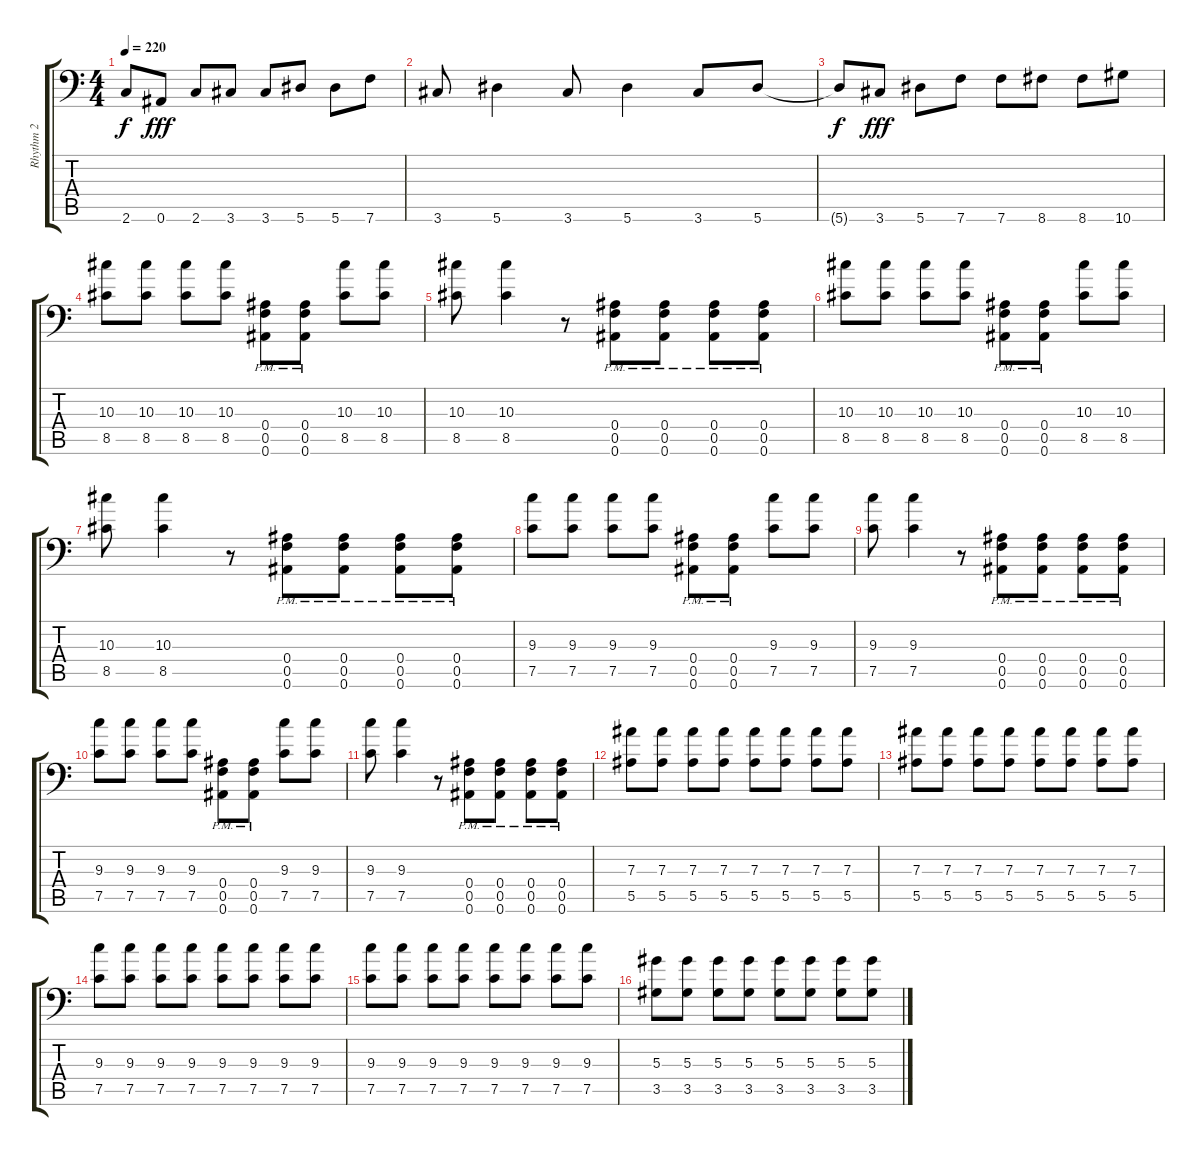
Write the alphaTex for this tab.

\track ("Rhythm 2" "Rhythm 2") {instrument distortionguitar}
\staff {score tabs}
\tuning (C4 G3 Eb3 Bb2 F2 Bb1) {hide}
\ts (4 4)
\tempo 220
\clef f4
\ks c
2.6{t}.8{dy f} 0.6.8{dy fff} 2.6.8 3.6.8 3.6.8 5.6.8 5.6.8 7.6.8 |
3.6.8 5.6.4 3.6.8 5.6.4 3.6.8 5.6.8 |
5.6{t}.8{dy f} 3.6.8{dy fff} 5.6.8 7.6.8 7.6.8 8.6.8 8.6.8 10.6.8 |
(10.3 8.5).8 (10.3 8.5).8 (10.3 8.5).8 (10.3 8.5).8 (0.4{pm} 0.5{pm} 0.6{pm}).8 (0.4{pm} 0.5{pm} 0.6{pm}).8 (10.3 8.5).8 (10.3 8.5).8 |
(10.3 8.5).8 (10.3 8.5).4 r.8 (0.4{pm} 0.5{pm} 0.6{pm}).8 (0.4{pm} 0.5{pm} 0.6{pm}).8 (0.4{pm} 0.5{pm} 0.6{pm}).8 (0.4{pm} 0.5{pm} 0.6{pm}).8 |
(10.3 8.5).8 (10.3 8.5).8 (10.3 8.5).8 (10.3 8.5).8 (0.4{pm} 0.5{pm} 0.6{pm}).8 (0.4{pm} 0.5{pm} 0.6{pm}).8 (10.3 8.5).8 (10.3 8.5).8 |
(10.3 8.5).8 (10.3 8.5).4 r.8 (0.4{pm} 0.5{pm} 0.6{pm}).8 (0.4{pm} 0.5{pm} 0.6{pm}).8 (0.4{pm} 0.5{pm} 0.6{pm}).8 (0.4{pm} 0.5{pm} 0.6{pm}).8 |
(9.3 7.5).8 (9.3 7.5).8 (9.3 7.5).8 (9.3 7.5).8 (0.4{pm} 0.5{pm} 0.6{pm}).8 (0.4{pm} 0.5{pm} 0.6{pm}).8 (9.3 7.5).8 (9.3 7.5).8 |
(9.3 7.5).8 (9.3 7.5).4 r.8 (0.4{pm} 0.5{pm} 0.6{pm}).8 (0.4{pm} 0.5{pm} 0.6{pm}).8 (0.4{pm} 0.5{pm} 0.6{pm}).8 (0.4{pm} 0.5{pm} 0.6{pm}).8 |
(9.3 7.5).8 (9.3 7.5).8 (9.3 7.5).8 (9.3 7.5).8 (0.4{pm} 0.5{pm} 0.6{pm}).8 (0.4{pm} 0.5{pm} 0.6{pm}).8 (9.3 7.5).8 (9.3 7.5).8 |
(9.3 7.5).8 (9.3 7.5).4 r.8 (0.4{pm} 0.5{pm} 0.6{pm}).8 (0.4{pm} 0.5{pm} 0.6{pm}).8 (0.4{pm} 0.5{pm} 0.6{pm}).8 (0.4{pm} 0.5{pm} 0.6{pm}).8 |
(7.3 5.5).8 (7.3 5.5).8 (7.3 5.5).8 (7.3 5.5).8 (7.3 5.5).8 (7.3 5.5).8 (7.3 5.5).8 (7.3 5.5).8 |
(7.3 5.5).8 (7.3 5.5).8 (7.3 5.5).8 (7.3 5.5).8 (7.3 5.5).8 (7.3 5.5).8 (7.3 5.5).8 (7.3 5.5).8 |
(9.3 7.5).8 (9.3 7.5).8 (9.3 7.5).8 (9.3 7.5).8 (9.3 7.5).8 (9.3 7.5).8 (9.3 7.5).8 (9.3 7.5).8 |
(9.3 7.5).8 (9.3 7.5).8 (9.3 7.5).8 (9.3 7.5).8 (9.3 7.5).8 (9.3 7.5).8 (9.3 7.5).8 (9.3 7.5).8 |
(5.3 3.5).8 (5.3 3.5).8 (5.3 3.5).8 (5.3 3.5).8 (5.3 3.5).8 (5.3 3.5).8 (5.3 3.5).8 (5.3 3.5).8
